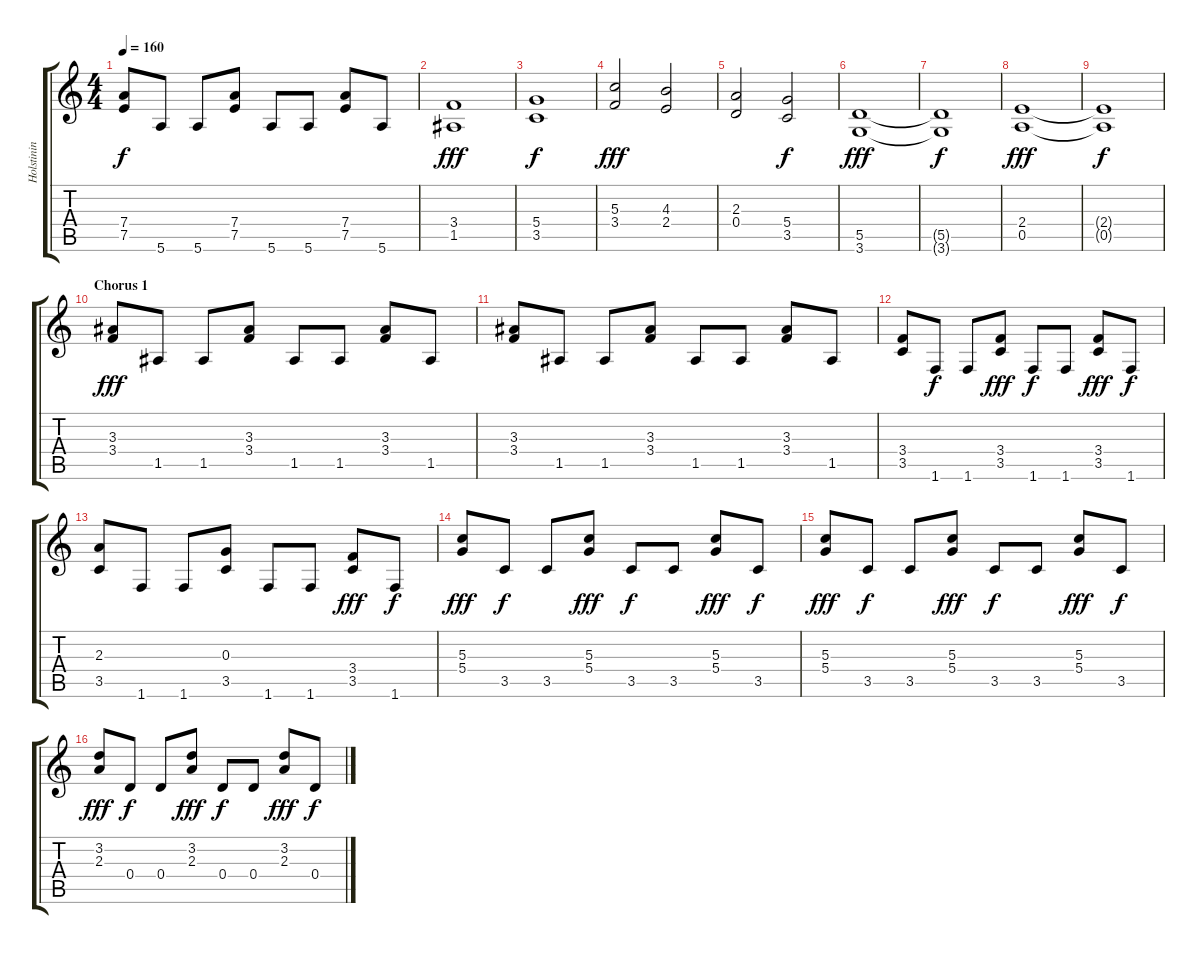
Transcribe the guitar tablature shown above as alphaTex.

\track ("Holstinin" "Holstinin") {instrument overdrivenguitar}
\staff {score tabs}
\tuning (E4 B3 G3 D3 A2 E2) {hide}
\ts (4 4)
\tempo 160
\clef g2
\ks c
(7.4 7.5).8{dy f} 5.6.8 5.6.8 (7.4 7.5).8 5.6.8 5.6.8 (7.4 7.5).8 5.6.8 |
(3.4 1.5).1{dy fff} |
(5.4 3.5).1{dy f} |
(5.3 3.4).2{dy fff} (4.3 2.4).2 |
(2.3 0.4).2 (5.4 3.5).2{dy f} |
(5.5 3.6).1{dy fff} |
(5.5{t} 3.6{t}).1{dy f} |
(2.4 0.5).1{dy fff} |
(2.4{t} 0.5{t}).1{dy f} |
\section ("" "Chorus 1")
(3.3 3.4).8{dy fff} 1.5.8 1.5.8 (3.3 3.4).8 1.5.8 1.5.8 (3.3 3.4).8 1.5.8 |
(3.3 3.4).8 1.5.8 1.5.8 (3.3 3.4).8 1.5.8 1.5.8 (3.3 3.4).8 1.5.8 |
(3.4 3.5).8 1.6.8{dy f} 1.6.8 (3.4 3.5).8{dy fff} 1.6.8{dy f} 1.6.8 (3.4 3.5).8{dy fff} 1.6.8{dy f} |
(2.3 3.5).8 1.6.8 1.6.8 (0.3 3.5).8 1.6.8 1.6.8 (3.4 3.5).8{dy fff} 1.6.8{dy f} |
(5.3 5.4).8{dy fff} 3.5.8{dy f} 3.5.8 (5.3 5.4).8{dy fff} 3.5.8{dy f} 3.5.8 (5.3 5.4).8{dy fff} 3.5.8{dy f} |
(5.3 5.4).8{dy fff} 3.5.8{dy f} 3.5.8 (5.3 5.4).8{dy fff} 3.5.8{dy f} 3.5.8 (5.3 5.4).8{dy fff} 3.5.8{dy f} |
(3.2 2.3).8{dy fff} 0.4.8{dy f} 0.4.8 (3.2 2.3).8{dy fff} 0.4.8{dy f} 0.4.8 (3.2 2.3).8{dy fff} 0.4.8{dy f}
